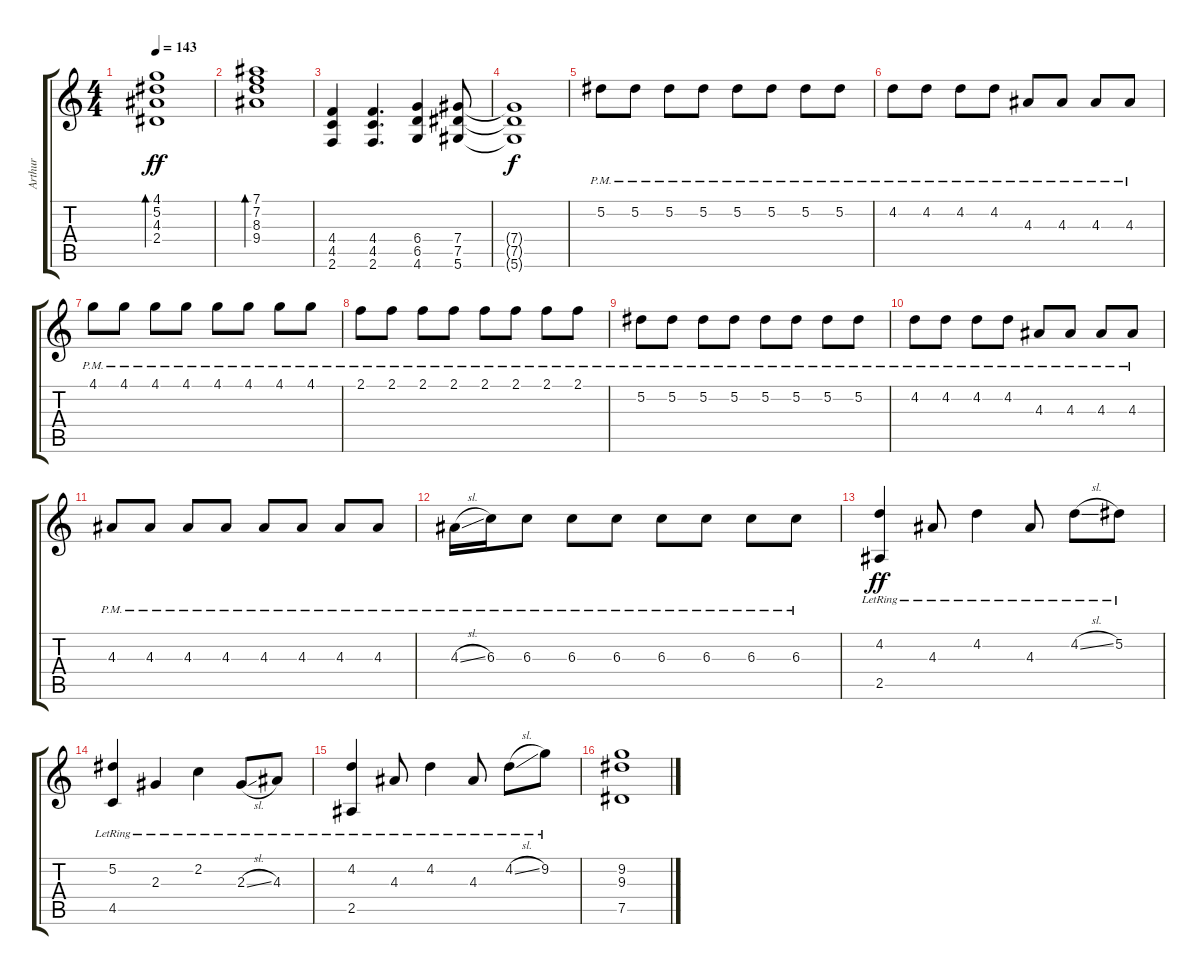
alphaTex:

\track ("Arthur" "Arthur") {instrument distortionguitar}
\staff {score tabs}
\tuning (Eb4 Bb3 Gb3 Db3 Ab2 Eb2) {hide}
\ts (4 4)
\tempo 143
\clef g2
\ks c
(4.1 5.2 4.3 2.4).1{bd 120 dy ff volume 13} |
(7.1 7.2 8.3 9.4).1{bd 120} |
(4.4 4.5 2.6).4 (4.4 4.5 2.6).4{d} (6.4 6.5 4.6).4 (7.4 7.5 5.6).8 |
(7.4{t} 7.5{t} 5.6{t}).1{dy f} |
5.2{pm}.8 5.2{pm}.8 5.2{pm}.8 5.2{pm}.8 5.2{pm}.8 5.2{pm}.8 5.2{pm}.8 5.2{pm}.8 |
4.2{pm}.8 4.2{pm}.8 4.2{pm}.8 4.2{pm}.8 4.3{pm}.8 4.3{pm}.8 4.3{pm}.8 4.3{pm}.8 |
4.1{pm}.8 4.1{pm}.8 4.1{pm}.8 4.1{pm}.8 4.1{pm}.8 4.1{pm}.8 4.1{pm}.8 4.1{pm}.8 |
2.1{pm}.8 2.1{pm}.8 2.1{pm}.8 2.1{pm}.8 2.1{pm}.8 2.1{pm}.8 2.1{pm}.8 2.1{pm}.8 |
5.2{pm}.8 5.2{pm}.8 5.2{pm}.8 5.2{pm}.8 5.2{pm}.8 5.2{pm}.8 5.2{pm}.8 5.2{pm}.8 |
4.2{pm}.8 4.2{pm}.8 4.2{pm}.8 4.2{pm}.8 4.3{pm}.8 4.3{pm}.8 4.3{pm}.8 4.3{pm}.8 |
4.3{pm}.8 4.3{pm}.8 4.3{pm}.8 4.3{pm}.8 4.3{pm}.8 4.3{pm}.8 4.3{pm}.8 4.3{pm}.8 |
4.3{sl pm}.16 6.3{pm}.16 6.3{pm}.8 6.3{pm}.8 6.3{pm}.8 6.3{pm}.8 6.3{pm}.8 6.3{pm}.8 6.3{pm}.8 |
(4.2{lr} 2.5{lr}).4{dy ff} 4.3{lr}.8 4.2{lr}.4 4.3{lr}.8 4.2{sl lr}.8 5.2{lr}.8 |
(5.2{lr} 4.5{lr}).4 2.3{lr}.4 2.2{lr}.4 2.3{sl lr}.8 4.3{lr}.8 |
(4.2{lr} 2.5{lr}).4 4.3{lr}.8 4.2{lr}.4 4.3{lr}.8 4.2{sl lr}.8 9.2{lr}.8 |
(9.2 9.3 7.5).1
